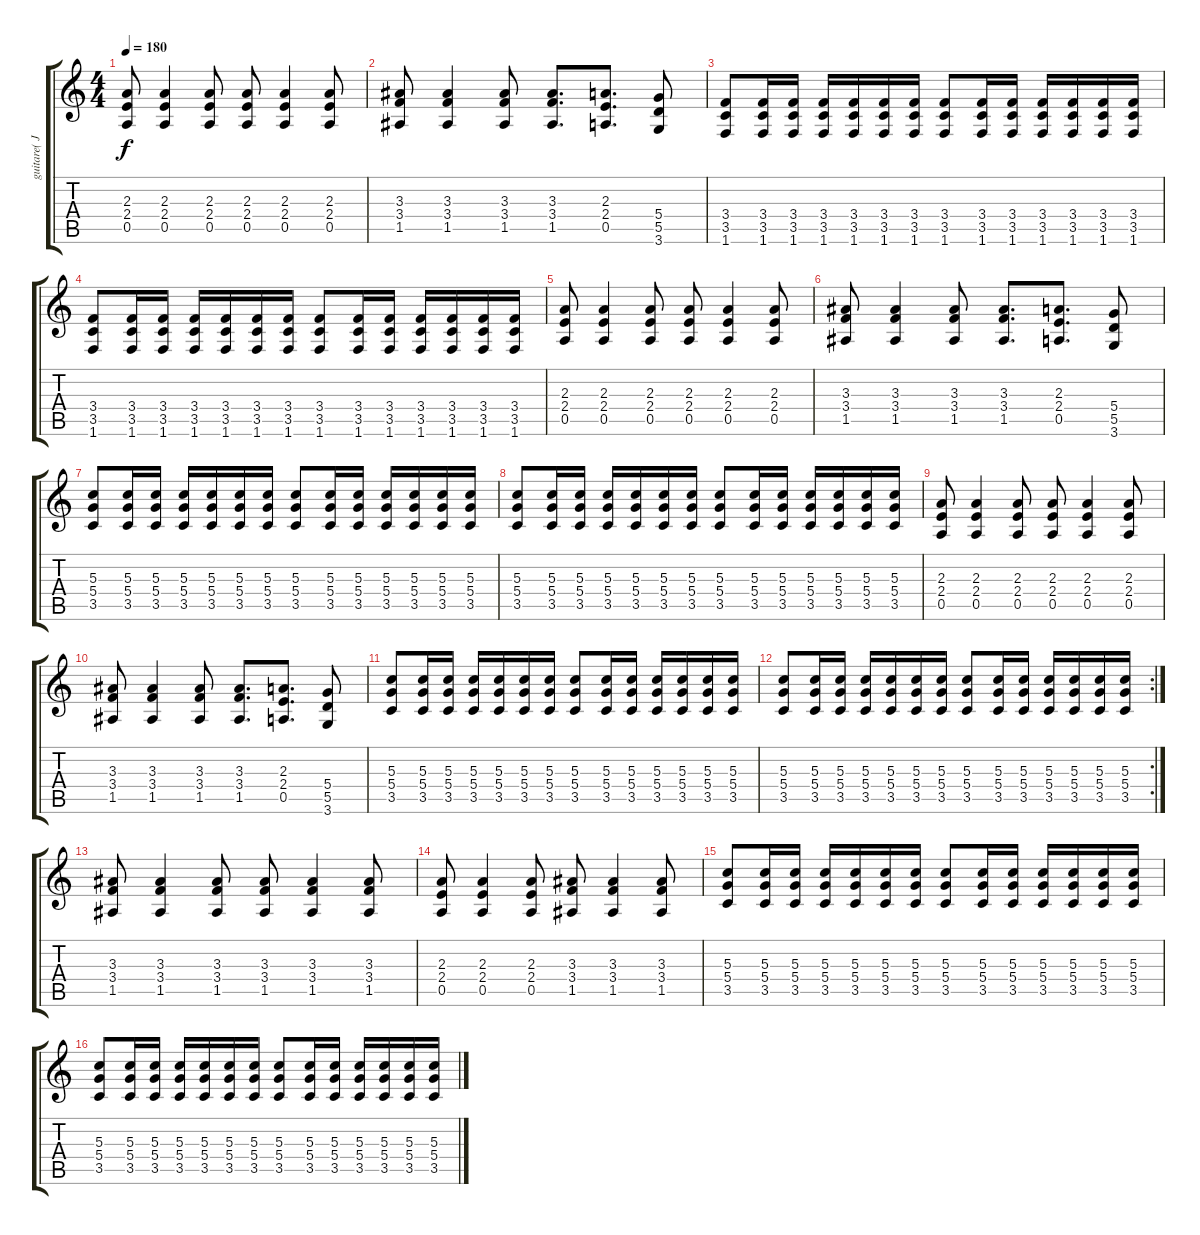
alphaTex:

\track ("guitare( Jake )" "guitare( J") {instrument distortionguitar}
\staff {score tabs}
\tuning (E4 B3 G3 D3 A2 E2) {hide}
\ts (4 4)
\tempo 180
\clef g2
\ks c
(2.3 2.4 0.5).8{dy f} (2.3 2.4 0.5).4 (2.3 2.4 0.5).8 (2.3 2.4 0.5).8 (2.3 2.4 0.5).4 (2.3 2.4 0.5).8 |
(3.3 3.4 1.5).8 (3.3 3.4 1.5).4 (3.3 3.4 1.5).8 (3.3 3.4 1.5).8{d} (2.3 2.4 0.5).8{d} (5.4 5.5 3.6).8 |
(3.4 3.5 1.6).8 (3.4 3.5 1.6).16 (3.4 3.5 1.6).16 (3.4 3.5 1.6).16 (3.4 3.5 1.6).16 (3.4 3.5 1.6).16 (3.4 3.5 1.6).16 (3.4 3.5 1.6).8 (3.4 3.5 1.6).16 (3.4 3.5 1.6).16 (3.4 3.5 1.6).16 (3.4 3.5 1.6).16 (3.4 3.5 1.6).16 (3.4 3.5 1.6).16 |
(3.4 3.5 1.6).8 (3.4 3.5 1.6).16 (3.4 3.5 1.6).16 (3.4 3.5 1.6).16 (3.4 3.5 1.6).16 (3.4 3.5 1.6).16 (3.4 3.5 1.6).16 (3.4 3.5 1.6).8 (3.4 3.5 1.6).16 (3.4 3.5 1.6).16 (3.4 3.5 1.6).16 (3.4 3.5 1.6).16 (3.4 3.5 1.6).16 (3.4 3.5 1.6).16 |
(2.3 2.4 0.5).8 (2.3 2.4 0.5).4 (2.3 2.4 0.5).8 (2.3 2.4 0.5).8 (2.3 2.4 0.5).4 (2.3 2.4 0.5).8 |
(3.3 3.4 1.5).8 (3.3 3.4 1.5).4 (3.3 3.4 1.5).8 (3.3 3.4 1.5).8{d} (2.3 2.4 0.5).8{d} (5.4 5.5 3.6).8 |
(5.3 5.4 3.5).8 (5.3 5.4 3.5).16 (5.3 5.4 3.5).16 (5.3 5.4 3.5).16 (5.3 5.4 3.5).16 (5.3 5.4 3.5).16 (5.3 5.4 3.5).16 (5.3 5.4 3.5).8 (5.3 5.4 3.5).16 (5.3 5.4 3.5).16 (5.3 5.4 3.5).16 (5.3 5.4 3.5).16 (5.3 5.4 3.5).16 (5.3 5.4 3.5).16 |
(5.3 5.4 3.5).8 (5.3 5.4 3.5).16 (5.3 5.4 3.5).16 (5.3 5.4 3.5).16 (5.3 5.4 3.5).16 (5.3 5.4 3.5).16 (5.3 5.4 3.5).16 (5.3 5.4 3.5).8 (5.3 5.4 3.5).16 (5.3 5.4 3.5).16 (5.3 5.4 3.5).16 (5.3 5.4 3.5).16 (5.3 5.4 3.5).16 (5.3 5.4 3.5).16 |
(2.3 2.4 0.5).8 (2.3 2.4 0.5).4 (2.3 2.4 0.5).8 (2.3 2.4 0.5).8 (2.3 2.4 0.5).4 (2.3 2.4 0.5).8 |
(3.3 3.4 1.5).8 (3.3 3.4 1.5).4 (3.3 3.4 1.5).8 (3.3 3.4 1.5).8{d} (2.3 2.4 0.5).8{d} (5.4 5.5 3.6).8 |
(5.3 5.4 3.5).8 (5.3 5.4 3.5).16 (5.3 5.4 3.5).16 (5.3 5.4 3.5).16 (5.3 5.4 3.5).16 (5.3 5.4 3.5).16 (5.3 5.4 3.5).16 (5.3 5.4 3.5).8 (5.3 5.4 3.5).16 (5.3 5.4 3.5).16 (5.3 5.4 3.5).16 (5.3 5.4 3.5).16 (5.3 5.4 3.5).16 (5.3 5.4 3.5).16 |
\rc 2
(5.3 5.4 3.5).8 (5.3 5.4 3.5).16 (5.3 5.4 3.5).16 (5.3 5.4 3.5).16 (5.3 5.4 3.5).16 (5.3 5.4 3.5).16 (5.3 5.4 3.5).16 (5.3 5.4 3.5).8 (5.3 5.4 3.5).16 (5.3 5.4 3.5).16 (5.3 5.4 3.5).16 (5.3 5.4 3.5).16 (5.3 5.4 3.5).16 (5.3 5.4 3.5).16 |
(3.3 3.4 1.5).8 (3.3 3.4 1.5).4 (3.3 3.4 1.5).8 (3.3 3.4 1.5).8 (3.3 3.4 1.5).4 (3.3 3.4 1.5).8 |
(2.3 2.4 0.5).8 (2.3 2.4 0.5).4 (2.3 2.4 0.5).8 (3.3 3.4 1.5).8 (3.3 3.4 1.5).4 (3.3 3.4 1.5).8 |
(5.3 5.4 3.5).8 (5.3 5.4 3.5).16 (5.3 5.4 3.5).16 (5.3 5.4 3.5).16 (5.3 5.4 3.5).16 (5.3 5.4 3.5).16 (5.3 5.4 3.5).16 (5.3 5.4 3.5).8 (5.3 5.4 3.5).16 (5.3 5.4 3.5).16 (5.3 5.4 3.5).16 (5.3 5.4 3.5).16 (5.3 5.4 3.5).16 (5.3 5.4 3.5).16 |
(5.3 5.4 3.5).8 (5.3 5.4 3.5).16 (5.3 5.4 3.5).16 (5.3 5.4 3.5).16 (5.3 5.4 3.5).16 (5.3 5.4 3.5).16 (5.3 5.4 3.5).16 (5.3 5.4 3.5).8 (5.3 5.4 3.5).16 (5.3 5.4 3.5).16 (5.3 5.4 3.5).16 (5.3 5.4 3.5).16 (5.3 5.4 3.5).16 (5.3 5.4 3.5).16
